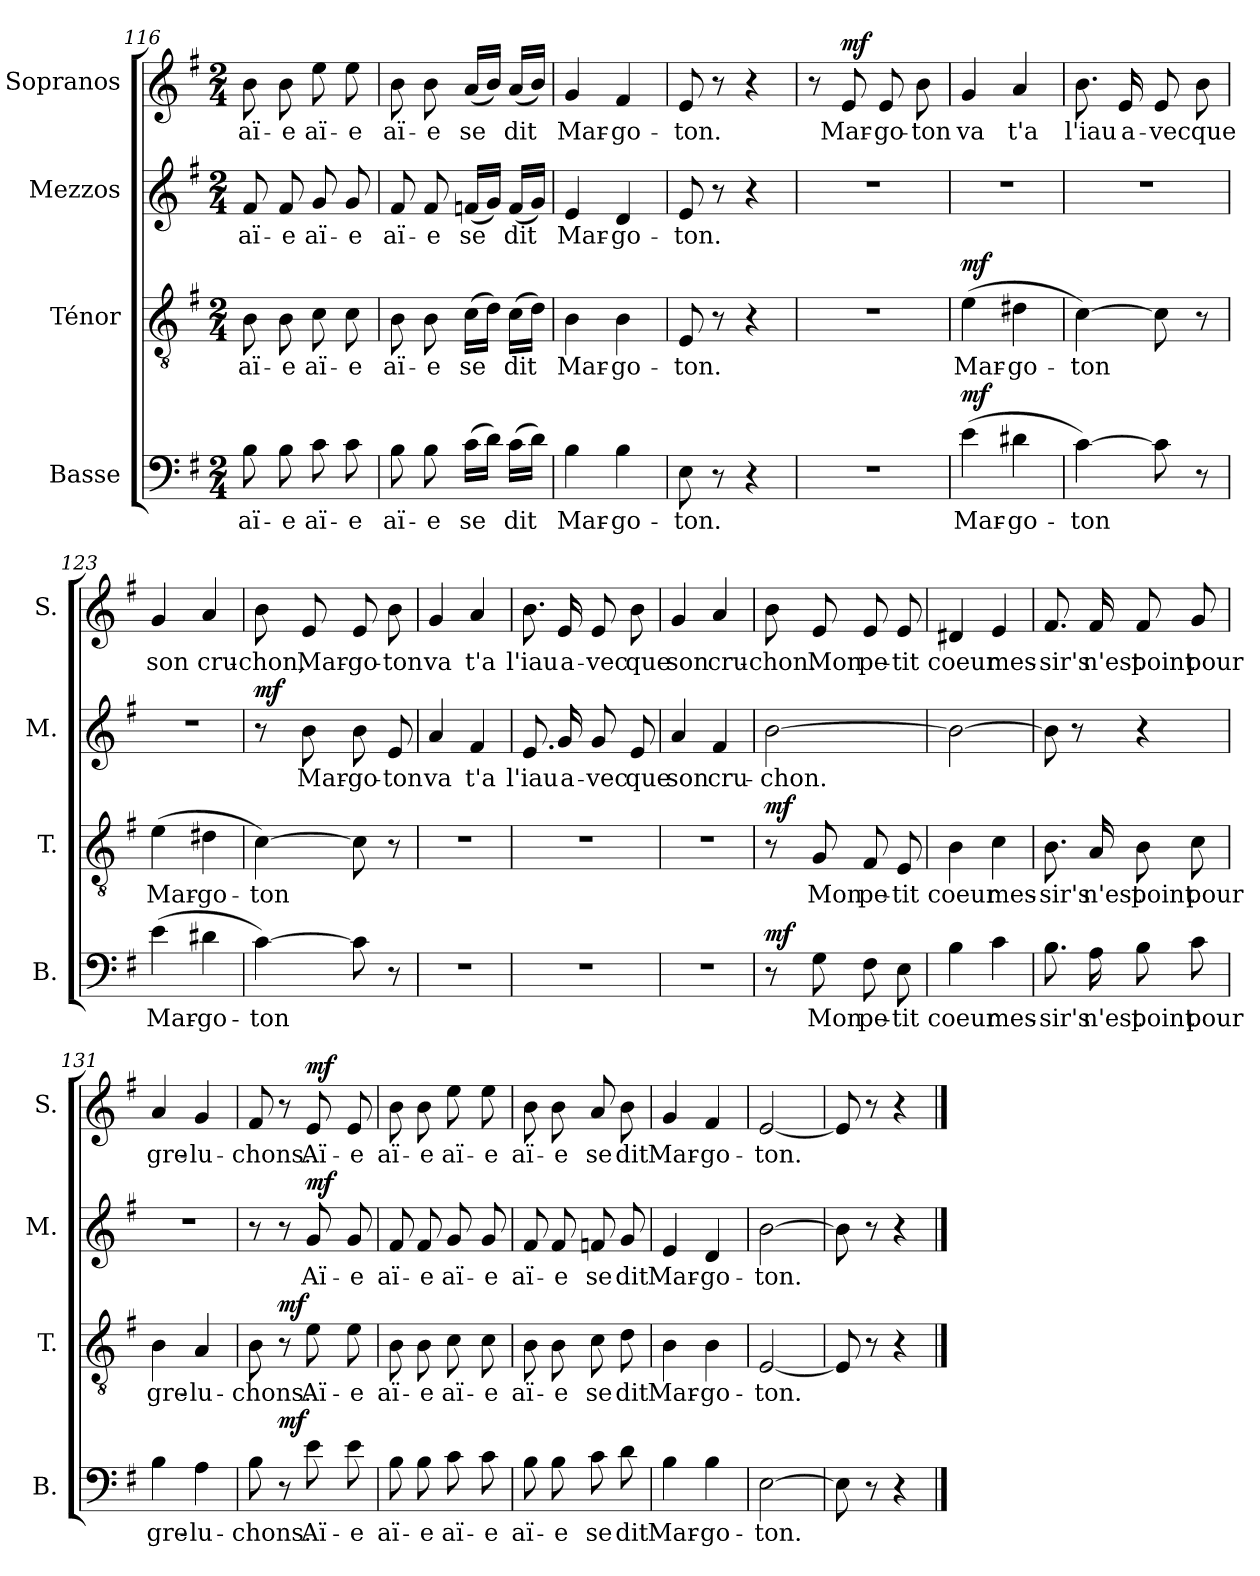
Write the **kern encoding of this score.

**kern	**text	**dynam	**kern	**text	**dynam	**kern	**text	**dynam	**kern	**text	**dynam
*part4	*part4	*part4	*part3	*part3	*part3	*part2	*part2	*part2	*part1	*part1	*part1
*staff4	*staff4	*staff4	*staff3	*staff3	*staff3	*staff2	*staff2	*staff2	*staff1	*staff1	*staff1
*I"Basse	*	*	*I"Ténor	*	*	*I"Mezzos	*	*	*I"Sopranos	*	*
*I'B.	*	*	*I'T.	*	*	*I'M.	*	*	*I'S.	*	*
*clefF4	*	*	*clefGv2	*	*	*clefG2	*	*	*clefG2	*	*
*k[f#]	*	*	*k[f#]	*	*	*k[f#]	*	*	*k[f#]	*	*
*M2/4	*	*	*M2/4	*	*	*M2/4	*	*	*M2/4	*	*
=116	=116	=116	=116	=116	=116	=116	=116	=116	=116	=116	=116
!	!LO:LY:b	!	!	!LO:LY:b	!	!	!LO:LY:b	!	!	!LO:LY:b	!
8B\	aï-	.	8B\	aï-	.	8f#/	aï-	.	8b\	aï-	.
!	!LO:LY:b	!	!	!LO:LY:b	!	!	!LO:LY:b	!	!	!LO:LY:b	!
8B\	-e	.	8B\	-e	.	8f#/	-e	.	8b\	-e	.
!	!LO:LY:b	!	!	!LO:LY:b	!	!	!LO:LY:b	!	!	!LO:LY:b	!
8c\	aï-	.	8c\	aï-	.	8g/	aï-	.	8ee\	aï-	.
!	!LO:LY:b	!	!	!LO:LY:b	!	!	!LO:LY:b	!	!	!LO:LY:b	!
8c\	-e	.	8c\	-e	.	8g/	-e	.	8ee\	-e	.
=117	=117	=117	=117	=117	=117	=117	=117	=117	=117	=117	=117
!	!LO:LY:b	!	!	!LO:LY:b	!	!	!LO:LY:b	!	!	!LO:LY:b	!
8B\	aï-	.	8B\	aï-	.	8f#/	aï-	.	8b\	aï-	.
!	!LO:LY:b	!	!	!LO:LY:b	!	!	!LO:LY:b	!	!	!LO:LY:b	!
8B\	-e	.	8B\	-e	.	8f#/	-e	.	8b\	-e	.
!	!LO:LY:b	!	!	!LO:LY:b	!	!	!LO:LY:b	!	!	!LO:LY:b	!
(16c\LL	se	.	(16c\LL	se	.	(16fn/LL	se	.	(16a/LL	se	.
16d\JJ)	.	.	16d\JJ)	.	.	16g/JJ)	.	.	16b/JJ)	.	.
!	!LO:LY:b	!	!	!LO:LY:b	!	!	!LO:LY:b	!	!	!LO:LY:b	!
(16c\LL	dit	.	(16c\LL	dit	.	(16f/LL	dit	.	(16a/LL	dit	.
16d\JJ)	.	.	16d\JJ)	.	.	16g/JJ)	.	.	16b/JJ)	.	.
=118	=118	=118	=118	=118	=118	=118	=118	=118	=118	=118	=118
!	!LO:LY:b	!	!	!LO:LY:b	!	!	!LO:LY:b	!	!	!LO:LY:b	!
4B\	Mar-	.	4B\	Mar-	.	4e/	Mar-	.	4g/	Mar-	.
!	!LO:LY:b	!	!	!LO:LY:b	!	!	!LO:LY:b	!	!	!LO:LY:b	!
4B\	-go-	.	4B\	-go-	.	4d/	-go-	.	4f#/	-go-	.
!!LO:LB:g=z
=119	=119	=119	=119	=119	=119	=119	=119	=119	=119	=119	=119
!	!LO:LY:b	!	!	!LO:LY:b	!	!	!LO:LY:b	!	!	!LO:LY:b	!
8E\	-ton.	.	8E/	-ton.	.	8e/	-ton.	.	8e/	-ton.	.
8r	.	.	8r	.	.	8r	.	.	8r	.	.
4r	.	.	4r	.	.	4r	.	.	4r	.	.
=120	=120	=120	=120	=120	=120	=120	=120	=120	=120	=120	=120
2r	.	.	2r	.	.	2r	.	.	8r	.	.
!	!	!	!	!	!	!	!	!	!	!LO:LY:b	!LO:DY:a
.	.	.	.	.	.	.	.	.	8e/	Mar-	mf
!	!	!	!	!	!	!	!	!	!	!LO:LY:b	!
.	.	.	.	.	.	.	.	.	8e/	-go-	.
!	!	!	!	!	!	!	!	!	!	!LO:LY:b	!
.	.	.	.	.	.	.	.	.	8b\	-ton	.
=121	=121	=121	=121	=121	=121	=121	=121	=121	=121	=121	=121
!	!LO:LY:b	!LO:DY:a	!	!LO:LY:b	!LO:DY:a	!	!	!	!	!LO:LY:b	!
(4e\	Mar-	mf	(4e\	Mar-	mf	2r	.	.	4g/	va	.
!	!LO:LY:b	!	!	!LO:LY:b	!	!	!	!	!	!LO:LY:b	!
4d#X\	-go-	.	4d#X\	-go-	.	.	.	.	4a/	t'a	.
=122	=122	=122	=122	=122	=122	=122	=122	=122	=122	=122	=122
!	!LO:LY:b	!	!	!LO:LY:b	!	!	!	!	!	!LO:LY:b	!
[4c\)	-ton	.	[4c\)	-ton	.	2r	.	.	8.b\	l'iau	.
!	!	!	!	!	!	!	!	!	!	!LO:LY:b	!
.	.	.	.	.	.	.	.	.	16e/	a-	.
!	!	!	!	!	!	!	!	!	!	!LO:LY:b	!
8c\]	.	.	8c\]	.	.	.	.	.	8e/	-vec	.
!	!	!	!	!	!	!	!	!	!	!LO:LY:b	!
8r	.	.	8r	.	.	.	.	.	8b\	que	.
=123	=123	=123	=123	=123	=123	=123	=123	=123	=123	=123	=123
!	!LO:LY:b	!	!	!LO:LY:b	!	!	!	!	!	!LO:LY:b	!
(4e\	Mar-	.	(4e\	Mar-	.	2r	.	.	4g/	son	.
!	!LO:LY:b	!	!	!LO:LY:b	!	!	!	!	!	!LO:LY:b	!
4d#X\	-go-	.	4d#X\	-go-	.	.	.	.	4a/	cru-	.
=124	=124	=124	=124	=124	=124	=124	=124	=124	=124	=124	=124
!	!LO:LY:b	!	!	!LO:LY:b	!	!	!	!LO:DY:a	!	!LO:LY:b	!
[4c\)	-ton	.	[4c\)	-ton	.	8r	.	mf	8b\	-chon,	.
!	!	!	!	!	!	!	!LO:LY:b	!	!	!LO:LY:b	!
.	.	.	.	.	.	8b\	Mar-	.	8e/	Mar-	.
!	!	!	!	!	!	!	!LO:LY:b	!	!	!LO:LY:b	!
8c\]	.	.	8c\]	.	.	8b\	-go-	.	8e/	-go-	.
!	!	!	!	!	!	!	!LO:LY:b	!	!	!LO:LY:b	!
8r	.	.	8r	.	.	8e/	-ton	.	8b\	-ton	.
=125	=125	=125	=125	=125	=125	=125	=125	=125	=125	=125	=125
!	!	!	!	!	!	!	!LO:LY:b	!	!	!LO:LY:b	!
2r	.	.	2r	.	.	4a/	va	.	4g/	va	.
!	!	!	!	!	!	!	!LO:LY:b	!	!	!LO:LY:b	!
.	.	.	.	.	.	4f#/	t'a	.	4a/	t'a	.
=126	=126	=126	=126	=126	=126	=126	=126	=126	=126	=126	=126
!	!	!	!	!	!	!	!LO:LY:b	!	!	!LO:LY:b	!
2r	.	.	2r	.	.	8.e/	l'iau	.	8.b\	l'iau	.
!	!	!	!	!	!	!	!LO:LY:b	!	!	!LO:LY:b	!
.	.	.	.	.	.	16g/	a-	.	16e/	a-	.
!	!	!	!	!	!	!	!LO:LY:b	!	!	!LO:LY:b	!
.	.	.	.	.	.	8g/	-vec	.	8e/	-vec	.
!	!	!	!	!	!	!	!LO:LY:b	!	!	!LO:LY:b	!
.	.	.	.	.	.	8e/	que	.	8b\	que	.
=127	=127	=127	=127	=127	=127	=127	=127	=127	=127	=127	=127
!	!	!	!	!	!	!	!LO:LY:b	!	!	!LO:LY:b	!
2r	.	.	2r	.	.	4a/	son	.	4g/	son	.
!	!	!	!	!	!	!	!LO:LY:b	!	!	!LO:LY:b	!
.	.	.	.	.	.	4f#/	cru-	.	4a/	cru-	.
!!LO:PB:g=z
=128	=128	=128	=128	=128	=128	=128	=128	=128	=128	=128	=128
!	!	!LO:DY:a	!	!	!LO:DY:a	!	!LO:LY:b	!	!	!LO:LY:b	!
8r	.	mf	8r	.	mf	[2b\	-chon.	.	8b\	-chon.	.
!	!LO:LY:b	!	!	!LO:LY:b	!	!	!	!	!	!LO:LY:b	!
8G\	Mon	.	8G/	Mon	.	.	.	.	8e/	Mon	.
!	!LO:LY:b	!	!	!LO:LY:b	!	!	!	!	!	!LO:LY:b	!
8F#\	pe-	.	8F#/	pe-	.	.	.	.	8e/	pe-	.
!	!LO:LY:b	!	!	!LO:LY:b	!	!	!	!	!	!LO:LY:b	!
8E\	-tit	.	8E/	-tit	.	.	.	.	8e/	-tit	.
=129	=129	=129	=129	=129	=129	=129	=129	=129	=129	=129	=129
!	!LO:LY:b	!	!	!LO:LY:b	!	!	!	!	!	!LO:LY:b	!
4B\	coeur	.	4B\	coeur	.	2b\_	.	.	4d#X/	coeur	.
!	!LO:LY:b	!	!	!LO:LY:b	!	!	!	!	!	!LO:LY:b	!
4c\	mes-	.	4c\	mes-	.	.	.	.	4e/	mes-	.
=130	=130	=130	=130	=130	=130	=130	=130	=130	=130	=130	=130
!	!LO:LY:b	!	!	!LO:LY:b	!	!	!	!	!	!LO:LY:b	!
8.B\	-sir's	.	8.B\	-sir's	.	8b\]	.	.	8.f#/	-sir's	.
.	.	.	.	.	.	8r	.	.	.	.	.
!	!LO:LY:b	!	!	!LO:LY:b	!	!	!	!	!	!LO:LY:b	!
16A\	n'est	.	16A/	n'est	.	.	.	.	16f#/	n'est	.
!	!LO:LY:b	!	!	!LO:LY:b	!	!	!	!	!	!LO:LY:b	!
8B\	point	.	8B\	point	.	4r	.	.	8f#/	point	.
!	!LO:LY:b	!	!	!LO:LY:b	!	!	!	!	!	!LO:LY:b	!
8c\	pour	.	8c\	pour	.	.	.	.	8g/	pour	.
=131	=131	=131	=131	=131	=131	=131	=131	=131	=131	=131	=131
!	!LO:LY:b	!	!	!LO:LY:b	!	!	!	!	!	!LO:LY:b	!
4B\	gre-	.	4B\	gre-	.	2r	.	.	4a/	gre-	.
!	!LO:LY:b	!	!	!LO:LY:b	!	!	!	!	!	!LO:LY:b	!
4A\	-lu-	.	4A/	-lu-	.	.	.	.	4g/	-lu-	.
=132	=132	=132	=132	=132	=132	=132	=132	=132	=132	=132	=132
!	!LO:LY:b	!	!	!LO:LY:b	!	!	!	!	!	!LO:LY:b	!
8B\	-chons.	.	8B\	-chons.	.	8r	.	.	8f#/	-chons.	.
!	!	!LO:DY:a	!	!	!LO:DY:a	!	!	!	!	!	!
8r	.	mf	8r	.	mf	8r	.	.	8r	.	.
!	!LO:LY:b	!	!	!LO:LY:b	!	!	!LO:LY:b	!LO:DY:a	!	!LO:LY:b	!LO:DY:a
8e\	Aï-	.	8e\	Aï-	.	8g/	Aï-	mf	8e/	Aï-	mf
!	!LO:LY:b	!	!	!LO:LY:b	!	!	!LO:LY:b	!	!	!LO:LY:b	!
8e\	-e	.	8e\	-e	.	8g/	-e	.	8e/	-e	.
=133	=133	=133	=133	=133	=133	=133	=133	=133	=133	=133	=133
!	!LO:LY:b	!	!	!LO:LY:b	!	!	!LO:LY:b	!	!	!LO:LY:b	!
8B\	aï-	.	8B\	aï-	.	8f#/	aï-	.	8b\	aï-	.
!	!LO:LY:b	!	!	!LO:LY:b	!	!	!LO:LY:b	!	!	!LO:LY:b	!
8B\	-e	.	8B\	-e	.	8f#/	-e	.	8b\	-e	.
!	!LO:LY:b	!	!	!LO:LY:b	!	!	!LO:LY:b	!	!	!LO:LY:b	!
8c\	aï-	.	8c\	aï-	.	8g/	aï-	.	8ee\	aï-	.
!	!LO:LY:b	!	!	!LO:LY:b	!	!	!LO:LY:b	!	!	!LO:LY:b	!
8c\	-e	.	8c\	-e	.	8g/	-e	.	8ee\	-e	.
=134	=134	=134	=134	=134	=134	=134	=134	=134	=134	=134	=134
!	!LO:LY:b	!	!	!LO:LY:b	!	!	!LO:LY:b	!	!	!LO:LY:b	!
8B\	aï-	.	8B\	aï-	.	8f#/	aï-	.	8b\	aï-	.
!	!LO:LY:b	!	!	!LO:LY:b	!	!	!LO:LY:b	!	!	!LO:LY:b	!
8B\	-e	.	8B\	-e	.	8f#/	-e	.	8b\	-e	.
!	!LO:LY:b	!	!	!LO:LY:b	!	!	!LO:LY:b	!	!	!LO:LY:b	!
8c\	se	.	8c\	se	.	8fn/	se	.	8a/	se	.
!	!LO:LY:b	!	!	!LO:LY:b	!	!	!LO:LY:b	!	!	!LO:LY:b	!
8d\	dit	.	8d\	dit	.	8g/	dit	.	8b\	dit	.
=135	=135	=135	=135	=135	=135	=135	=135	=135	=135	=135	=135
!	!LO:LY:b	!	!	!LO:LY:b	!	!	!LO:LY:b	!	!	!LO:LY:b	!
4B\	Mar-	.	4B\	Mar-	.	4e/	Mar-	.	4g/	Mar-	.
!	!LO:LY:b	!	!	!LO:LY:b	!	!	!LO:LY:b	!	!	!LO:LY:b	!
4B\	-go-	.	4B\	-go-	.	4d/	-go-	.	4f#/	-go-	.
!!LO:LB:g=z
=136	=136	=136	=136	=136	=136	=136	=136	=136	=136	=136	=136
!	!LO:LY:b	!	!	!LO:LY:b	!	!	!LO:LY:b	!	!	!LO:LY:b	!
[2E\	-ton.	.	[2E/	-ton.	.	[2b\	-ton.	.	[2e/	-ton.	.
=137	=137	=137	=137	=137	=137	=137	=137	=137	=137	=137	=137
8E\]	.	.	8E/]	.	.	8b\]	.	.	8e/]	.	.
8r	.	.	8r	.	.	8r	.	.	8r	.	.
4r	.	.	4r	.	.	4r	.	.	4r	.	.
==	==	==	==	==	==	==	==	==	==	==	==
*-	*-	*-	*-	*-	*-	*-	*-	*-	*-	*-	*-
